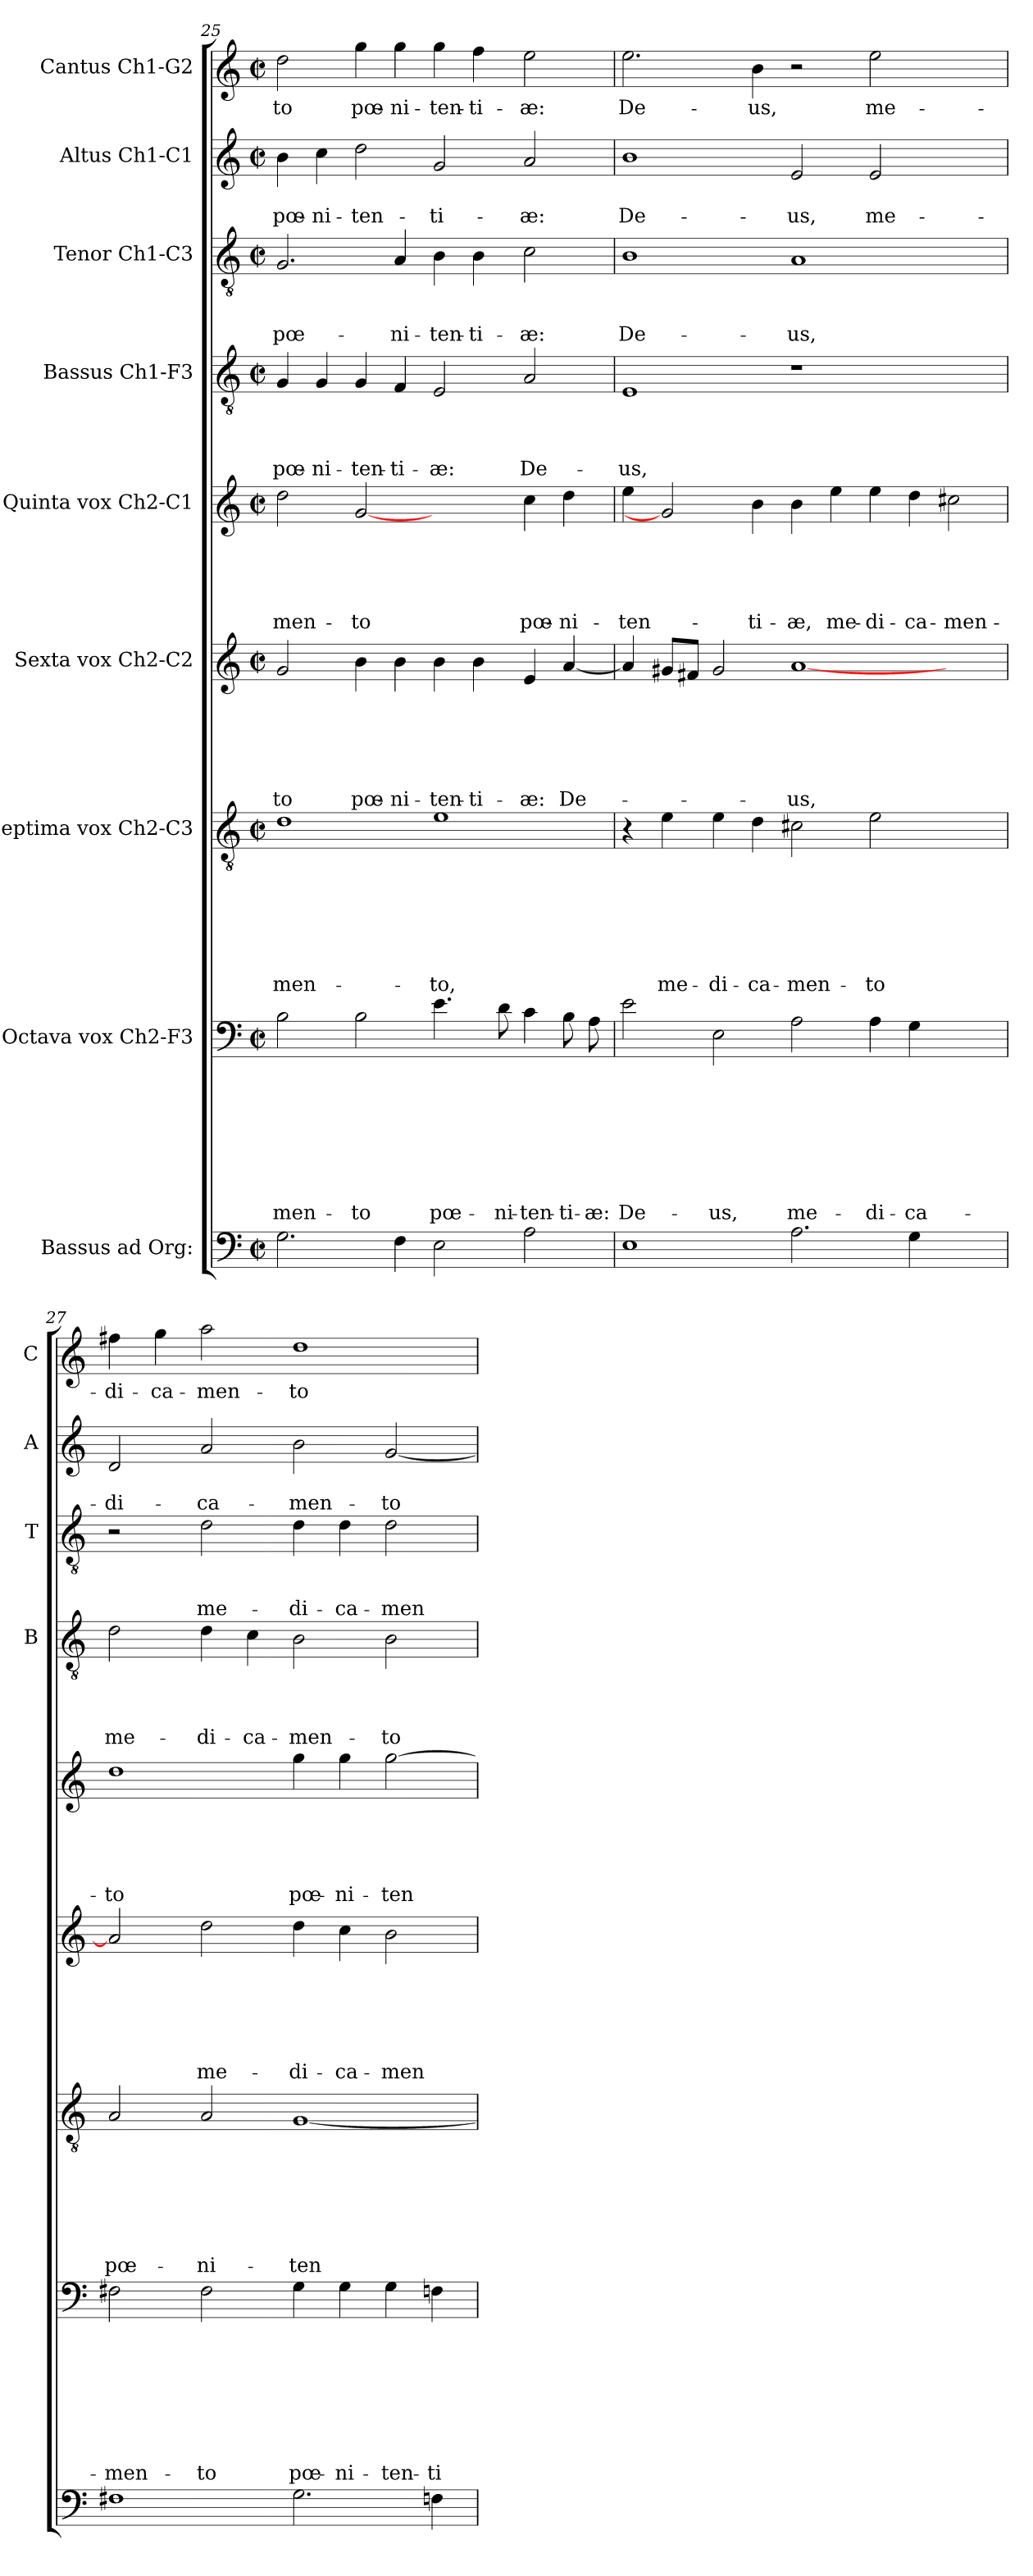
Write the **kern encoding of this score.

**kern	**kern	**text	**text	**text	**text	**text	**text	**text	**text	**kern	**text	**text	**text	**text	**text	**text	**text	**kern	**text	**text	**text	**text	**text	**text	**kern	**text	**text	**text	**text	**text	**kern	**text	**text	**text	**text	**kern	**text	**text	**text	**kern	**text	**text	**kern	**text
*part9	*part8	*part8	*part8	*part8	*part8	*part8	*part8	*part8	*part8	*part7	*part7	*part7	*part7	*part7	*part7	*part7	*part7	*part6	*part6	*part6	*part6	*part6	*part6	*part6	*part5	*part5	*part5	*part5	*part5	*part5	*part4	*part4	*part4	*part4	*part4	*part3	*part3	*part3	*part3	*part2	*part2	*part2	*part1	*part1
*staff9	*staff8	*staff8	*staff8	*staff8	*staff8	*staff8	*staff8	*staff8	*staff8	*staff7	*staff7	*staff7	*staff7	*staff7	*staff7	*staff7	*staff7	*staff6	*staff6	*staff6	*staff6	*staff6	*staff6	*staff6	*staff5	*staff5	*staff5	*staff5	*staff5	*staff5	*staff4	*staff4	*staff4	*staff4	*staff4	*staff3	*staff3	*staff3	*staff3	*staff2	*staff2	*staff2	*staff1	*staff1
*I"Bassus ad Org:	*I"Octava vox Ch2-F3	*	*	*	*	*	*	*	*	*I"Septima vox Ch2-C3	*	*	*	*	*	*	*	*I"Sexta vox Ch2-C2	*	*	*	*	*	*	*I"Quinta vox Ch2-C1	*	*	*	*	*	*I"Bassus Ch1-F3	*	*	*	*	*I"Tenor Ch1-C3	*	*	*	*I"Altus Ch1-C1	*	*	*I"Cantus Ch1-G2	*
*	*	*	*	*	*	*	*	*	*	*	*	*	*	*	*	*	*	*	*	*	*	*	*	*	*	*	*	*	*	*	*I'B	*	*	*	*	*I'T	*	*	*	*I'A	*	*	*I'C	*
*clefF4	*clefF4	*	*	*	*	*	*	*	*	*clefGv2	*	*	*	*	*	*	*	*clefG2	*	*	*	*	*	*	*clefG2	*	*	*	*	*	*clefGv2	*	*	*	*	*clefGv2	*	*	*	*clefG2	*	*	*clefG2	*
*k[]	*k[]	*	*	*	*	*	*	*	*	*k[]	*	*	*	*	*	*	*	*k[]	*	*	*	*	*	*	*k[]	*	*	*	*	*	*k[]	*	*	*	*	*k[]	*	*	*	*k[]	*	*	*k[]	*
*C:	*C:	*	*	*	*	*	*	*	*	*C:	*	*	*	*	*	*	*	*C:	*	*	*	*	*	*	*C:	*	*	*	*	*	*C:	*	*	*	*	*C:	*	*	*	*C:	*	*	*C:	*
*M2/2	*M2/2	*	*	*	*	*	*	*	*	*M2/2	*	*	*	*	*	*	*	*M2/2	*	*	*	*	*	*	*M2/2	*	*	*	*	*	*M2/2	*	*	*	*	*M2/2	*	*	*	*M2/2	*	*	*M2/2	*
*met(c|)	*met(c|)	*	*	*	*	*	*	*	*	*met(c|)	*	*	*	*	*	*	*	*met(c|)	*	*	*	*	*	*	*met(c|)	*	*	*	*	*	*met(c|)	*	*	*	*	*met(c|)	*	*	*	*met(c|)	*	*	*met(c|)	*
=25	=25	=25	=25	=25	=25	=25	=25	=25	=25	=25	=25	=25	=25	=25	=25	=25	=25	=25	=25	=25	=25	=25	=25	=25	=25	=25	=25	=25	=25	=25	=25	=25	=25	=25	=25	=25	=25	=25	=25	=25	=25	=25	=25	=25
!	!	!	!	!	!	!	!	!	!LO:LY:b	!	!	!	!	!	!	!	!LO:LY:b	!	!	!	!	!	!	!LO:LY:b	!	!	!	!	!	!LO:LY:b	!	!	!	!	!LO:LY:b	!	!	!	!LO:LY:b	!	!	!LO:LY:b	!	!LO:LY:b
2.G\	2B\	.	.	.	.	.	.	.	-men-	1d	.	.	.	.	.	.	-men-	2g/	.	.	.	.	.	-to	2dd\	.	.	.	.	-men-	4G/	.	.	.	pœ-	2.G/	.	.	pœ-	4b\	.	pœ-	2dd\	-to
!	!	!	!	!	!	!	!	!	!	!	!	!	!	!	!	!	!	!	!	!	!	!	!	!	!	!	!	!	!	!	!	!	!	!	!LO:LY:b	!	!	!	!	!	!	!LO:LY:b	!	!
.	.	.	.	.	.	.	.	.	.	.	.	.	.	.	.	.	.	.	.	.	.	.	.	.	.	.	.	.	.	.	4G/	.	.	.	-ni-	.	.	.	.	4cc\	.	-ni-	.	.
!	!	!	!	!	!	!	!	!	!LO:LY:b	!	!	!	!	!	!	!	!	!	!	!	!	!	!	!LO:LY:b	!	!	!	!	!	!LO:LY:b	!	!	!	!	!LO:LY:b	!	!	!	!	!	!	!LO:LY:b	!	!LO:LY:b
.	2B\	.	.	.	.	.	.	.	-to	.	.	.	.	.	.	.	.	4b\	.	.	.	.	.	pœ-	[2g	.	.	.	.	-to	4G/	.	.	.	-ten-	.	.	.	.	2dd\	.	-ten-	4gg\	pœ-
!	!	!	!	!	!	!	!	!	!	!	!	!	!	!	!	!	!	!	!	!	!	!	!	!LO:LY:b	!	!	!	!	!	!	!	!	!	!	!LO:LY:b	!	!	!	!LO:LY:b	!	!	!	!	!LO:LY:b
4F\	.	.	.	.	.	.	.	.	.	.	.	.	.	.	.	.	.	4b\	.	.	.	.	.	-ni-	.	.	.	.	.	.	4F/	.	.	.	-ti-	4A/	.	.	-ni-	.	.	.	4gg\	-ni-
!	!	!	!	!	!	!	!	!	!LO:LY:b	!	!	!	!	!	!	!	!LO:LY:b	!	!	!	!	!	!	!LO:LY:b	!	!	!	!	!	!	!	!	!	!	!LO:LY:b	!	!	!	!LO:LY:b	!	!	!LO:LY:b	!	!LO:LY:b
2E\	4.e\	.	.	.	.	.	.	.	pœ-	1e	.	.	.	.	.	.	-to,	4b\	.	.	.	.	.	-ten-	2ryy	.	.	.	.	.	2E/	.	.	.	-æ:	4B\	.	.	-ten-	2g/	.	-ti-	4gg\	-ten-
!	!	!	!	!	!	!	!	!	!	!	!	!	!	!	!	!	!	!	!	!	!	!	!	!LO:LY:b	!	!	!	!	!	!	!	!	!	!	!	!	!	!	!LO:LY:b	!	!	!	!	!LO:LY:b
.	.	.	.	.	.	.	.	.	.	.	.	.	.	.	.	.	.	4b\	.	.	.	.	.	-ti-	.	.	.	.	.	.	.	.	.	.	.	4B\	.	.	-ti-	.	.	.	4ff\	-ti-
!	!	!	!	!	!	!	!	!	!LO:LY:b	!	!	!	!	!	!	!	!	!	!	!	!	!	!	!	!	!	!	!	!	!	!	!	!	!	!	!	!	!	!	!	!	!	!	!
.	8d\	.	.	.	.	.	.	.	-ni-	.	.	.	.	.	.	.	.	.	.	.	.	.	.	.	.	.	.	.	.	.	.	.	.	.	.	.	.	.	.	.	.	.	.	.
!	!	!	!	!	!	!	!	!	!LO:LY:b	!	!	!	!	!	!	!	!	!	!	!	!	!	!	!LO:LY:b	!	!	!	!	!	!LO:LY:b	!	!	!	!	!LO:LY:b	!	!	!	!LO:LY:b	!	!	!LO:LY:b	!	!LO:LY:b
2A\	4c\	.	.	.	.	.	.	.	-ten-	.	.	.	.	.	.	.	.	4e/	.	.	.	.	.	-æ:	4cc\	.	.	.	.	pœ-	2A/	.	.	.	De-	2c\	.	.	-æ:	2a/	.	-æ:	2ee\	-æ:
!	!	!	!	!	!	!	!	!	!LO:LY:b	!	!	!	!	!	!	!	!	!	!	!	!	!	!	!LO:LY:b	!	!	!	!	!	!LO:LY:b	!	!	!	!	!	!	!	!	!	!	!	!	!	!
.	8B\	.	.	.	.	.	.	.	-ti-	.	.	.	.	.	.	.	.	[4a/	.	.	.	.	.	De-	4dd\	.	.	.	.	-ni-	.	.	.	.	.	.	.	.	.	.	.	.	.	.
!	!	!	!	!	!	!	!	!	!LO:LY:b	!	!	!	!	!	!	!	!	!	!	!	!	!	!	!	!	!	!	!	!	!	!	!	!	!	!	!	!	!	!	!	!	!	!	!
.	8A\	.	.	.	.	.	.	.	-æ:	.	.	.	.	.	.	.	.	.	.	.	.	.	.	.	.	.	.	.	.	.	.	.	.	.	.	.	.	.	.	.	.	.	.	.
!!LO:PB:g=z
=26	=26	=26	=26	=26	=26	=26	=26	=26	=26	=26	=26	=26	=26	=26	=26	=26	=26	=26	=26	=26	=26	=26	=26	=26	=26	=26	=26	=26	=26	=26	=26	=26	=26	=26	=26	=26	=26	=26	=26	=26	=26	=26	=26	=26
!	!	!	!	!	!	!	!	!	!LO:LY:b	!	!	!	!	!	!	!	!	!	!	!	!	!	!	!	!	!	!	!	!	!LO:LY:b	!	!	!	!	!LO:LY:b	!	!	!	!LO:LY:b	!	!	!LO:LY:b	!	!LO:LY:b
1E	2e\	.	.	.	.	.	.	.	De-	4r	.	.	.	.	.	.	.	4a/]	.	.	.	.	.	.	4ee\	.	.	.	.	-ten-	1E	.	.	.	-us,	1B	.	.	De-	1b	.	De-	2.ee\	De-
!	!	!	!	!	!	!	!	!	!	!	!	!	!	!	!	!	!LO:LY:b	!	!	!	!	!	!	!	!	!	!	!	!	!	!	!	!	!	!	!	!	!	!	!	!	!	!	!
.	.	.	.	.	.	.	.	.	.	4e\	.	.	.	.	.	.	me-	8g#X/L	.	.	.	.	.	.	2g]	.	.	.	.	.	.	.	.	.	.	.	.	.	.	.	.	.	.	.
.	.	.	.	.	.	.	.	.	.	.	.	.	.	.	.	.	.	8f#X/J	.	.	.	.	.	.	.	.	.	.	.	.	.	.	.	.	.	.	.	.	.	.	.	.	.	.
!	!	!	!	!	!	!	!	!	!LO:LY:b	!	!	!	!	!	!	!	!LO:LY:b	!	!	!	!	!	!	!	!	!	!	!	!	!	!	!	!	!	!	!	!	!	!	!	!	!	!	!
.	2E\	.	.	.	.	.	.	.	-us,	4e\	.	.	.	.	.	.	-di-	2g#/	.	.	.	.	.	.	.	.	.	.	.	.	.	.	.	.	.	.	.	.	.	.	.	.	.	.
!	!	!	!	!	!	!	!	!	!	!	!	!	!	!	!	!	!LO:LY:b	!	!	!	!	!	!	!	!	!	!	!	!	!LO:LY:b	!	!	!	!	!	!	!	!	!	!	!	!	!	!LO:LY:b
.	.	.	.	.	.	.	.	.	.	4d\	.	.	.	.	.	.	-ca-	.	.	.	.	.	.	.	4b\	.	.	.	.	-ti-	.	.	.	.	.	.	.	.	.	.	.	.	4b\	-us,
!	!	!	!	!	!	!	!	!	!LO:LY:b	!	!	!	!	!	!	!	!LO:LY:b	!	!	!	!	!	!	!LO:LY:b	!	!	!	!	!	!LO:LY:b	!	!	!	!	!	!	!	!	!LO:LY:b	!	!	!LO:LY:b	!	!
2.A\	2A\	.	.	.	.	.	.	.	me-	2c#X\	.	.	.	.	.	.	-men-	[1a	.	.	.	.	.	-us,	4b\	.	.	.	.	-æ,	1r	.	.	.	.	1A	.	.	-us,	2e/	.	-us,	2r	.
!	!	!	!	!	!	!	!	!	!	!	!	!	!	!	!	!	!	!	!	!	!	!	!	!	!	!	!	!	!	!LO:LY:b	!	!	!	!	!	!	!	!	!	!	!	!	!	!
.	.	.	.	.	.	.	.	.	.	.	.	.	.	.	.	.	.	.	.	.	.	.	.	.	4ee\	.	.	.	.	me-	.	.	.	.	.	.	.	.	.	.	.	.	.	.
!	!	!	!	!	!	!	!	!	!LO:LY:b	!	!	!	!	!	!	!	!LO:LY:b	!	!	!	!	!	!	!	!	!	!	!	!	!LO:LY:b	!	!	!	!	!	!	!	!	!	!	!	!LO:LY:b	!	!LO:LY:b
.	4A\	.	.	.	.	.	.	.	-di-	2e\	.	.	.	.	.	.	-to	.	.	.	.	.	.	.	4ee\	.	.	.	.	-di-	.	.	.	.	.	.	.	.	.	2e/	.	me-	2ee\	me-
!	!	!	!	!	!	!	!	!	!LO:LY:b	!	!	!	!	!	!	!	!	!	!	!	!	!	!	!	!	!	!	!	!	!LO:LY:b	!	!	!	!	!	!	!	!	!	!	!	!	!	!
4G\	4G\	.	.	.	.	.	.	.	-ca-	.	.	.	.	.	.	.	.	.	.	.	.	.	.	.	4dd\	.	.	.	.	-ca-	.	.	.	.	.	.	.	.	.	.	.	.	.	.
!	!	!	!	!	!	!	!	!	!	!	!	!	!	!	!	!	!	!	!	!	!	!	!	!	!	!	!	!	!	!LO:LY:b	!	!	!	!	!	!	!	!	!	!	!	!	!	!
2ryy	2ryy	.	.	.	.	.	.	.	.	2ryy	.	.	.	.	.	.	.	2ryy	.	.	.	.	.	.	2cc#X\	.	.	.	.	-men-	2ryy	.	.	.	.	2ryy	.	.	.	2ryy	.	.	2ryy	.
=27	=27	=27	=27	=27	=27	=27	=27	=27	=27	=27	=27	=27	=27	=27	=27	=27	=27	=27	=27	=27	=27	=27	=27	=27	=27	=27	=27	=27	=27	=27	=27	=27	=27	=27	=27	=27	=27	=27	=27	=27	=27	=27	=27	=27
!	!	!	!	!	!	!	!	!	!LO:LY:b	!	!	!	!	!	!	!	!LO:LY:b	!	!	!	!	!	!	!	!	!	!	!	!	!LO:LY:b	!	!	!	!	!LO:LY:b	!	!	!	!	!	!	!LO:LY:b	!	!LO:LY:b
1F#X	2F#X\	.	.	.	.	.	.	.	-men-	2A/	.	.	.	.	.	.	pœ-	2a/]	.	.	.	.	.	.	1dd	.	.	.	.	-to	2d\	.	.	.	me-	2r	.	.	.	2d/	.	-di-	4ff#X\	-di-
!	!	!	!	!	!	!	!	!	!	!	!	!	!	!	!	!	!	!	!	!	!	!	!	!	!	!	!	!	!	!	!	!	!	!	!	!	!	!	!	!	!	!	!	!LO:LY:b
.	.	.	.	.	.	.	.	.	.	.	.	.	.	.	.	.	.	.	.	.	.	.	.	.	.	.	.	.	.	.	.	.	.	.	.	.	.	.	.	.	.	.	4gg\	-ca-
!	!	!	!	!	!	!	!	!	!LO:LY:b	!	!	!	!	!	!	!	!LO:LY:b	!	!	!	!	!	!	!LO:LY:b	!	!	!	!	!	!	!	!	!	!	!LO:LY:b	!	!	!	!LO:LY:b	!	!	!LO:LY:b	!	!LO:LY:b
.	2F#\	.	.	.	.	.	.	.	-to	2A/	.	.	.	.	.	.	-ni-	2dd\	.	.	.	.	.	me-	.	.	.	.	.	.	4d\	.	.	.	-di-	2d\	.	.	me-	2a/	.	-ca-	2aa\	-men-
!	!	!	!	!	!	!	!	!	!	!	!	!	!	!	!	!	!	!	!	!	!	!	!	!	!	!	!	!	!	!	!	!	!	!	!LO:LY:b	!	!	!	!	!	!	!	!	!
.	.	.	.	.	.	.	.	.	.	.	.	.	.	.	.	.	.	.	.	.	.	.	.	.	.	.	.	.	.	.	4c\	.	.	.	-ca-	.	.	.	.	.	.	.	.	.
!	!	!	!	!	!	!	!	!	!LO:LY:b	!	!	!	!	!	!	!	!LO:LY:b	!	!	!	!	!	!	!LO:LY:b	!	!	!	!	!	!LO:LY:b	!	!	!	!	!LO:LY:b	!	!	!	!LO:LY:b	!	!	!LO:LY:b	!	!LO:LY:b
2.G\	4G\	.	.	.	.	.	.	.	pœ-	[1G	.	.	.	.	.	.	-ten-	4dd\	.	.	.	.	.	-di-	4gg\	.	.	.	.	pœ-	2B\	.	.	.	-men-	4d\	.	.	-di-	2b\	.	-men-	1dd	-to
!	!	!	!	!	!	!	!	!	!LO:LY:b	!	!	!	!	!	!	!	!	!	!	!	!	!	!	!LO:LY:b	!	!	!	!	!	!LO:LY:b	!	!	!	!	!	!	!	!	!LO:LY:b	!	!	!	!	!
.	4G\	.	.	.	.	.	.	.	-ni-	.	.	.	.	.	.	.	.	4cc\	.	.	.	.	.	-ca-	4gg\	.	.	.	.	-ni-	.	.	.	.	.	4d\	.	.	-ca-	.	.	.	.	.
!	!	!	!	!	!	!	!	!	!LO:LY:b	!	!	!	!	!	!	!	!	!	!	!	!	!	!	!LO:LY:b	!	!	!	!	!	!LO:LY:b	!	!	!	!	!LO:LY:b	!	!	!	!LO:LY:b	!	!	!LO:LY:b	!	!
.	4G\	.	.	.	.	.	.	.	-ten-	.	.	.	.	.	.	.	.	2b\	.	.	.	.	.	-men-	[2gg\	.	.	.	.	-ten-	2B\	.	.	.	-to	2d\	.	.	-men-	[2g/	.	-to	.	.
!	!	!	!	!	!	!	!	!	!LO:LY:b	!	!	!	!	!	!	!	!	!	!	!	!	!	!	!	!	!	!	!	!	!	!	!	!	!	!	!	!	!	!	!	!	!	!	!
4Fn\	4Fn\	.	.	.	.	.	.	.	-ti-	.	.	.	.	.	.	.	.	.	.	.	.	.	.	.	.	.	.	.	.	.	.	.	.	.	.	.	.	.	.	.	.	.	.	.
=	=	=	=	=	=	=	=	=	=	=	=	=	=	=	=	=	=	=	=	=	=	=	=	=	=	=	=	=	=	=	=	=	=	=	=	=	=	=	=	=	=	=	=	=
*-	*-	*-	*-	*-	*-	*-	*-	*-	*-	*-	*-	*-	*-	*-	*-	*-	*-	*-	*-	*-	*-	*-	*-	*-	*-	*-	*-	*-	*-	*-	*-	*-	*-	*-	*-	*-	*-	*-	*-	*-	*-	*-	*-	*-
